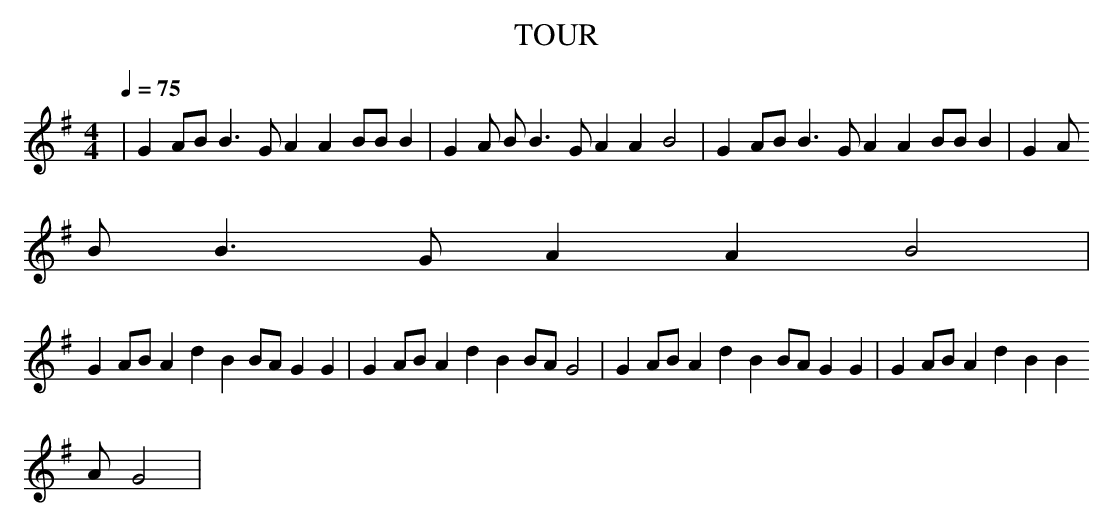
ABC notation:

X:1
T:TOUR
M:4/4
L:1/4
Q:1/4=75
K:G
|GA/2B/2B3/2G/2 AAB/2B/2B|GA/2 B<BG/2 AAB2|GA/2B/2B3/2G/2 AAB/2B/2B|GA/2
 B<BG/2 AAB2|
GA/2B/2Ad BB/2A/2GG|GA/2B/2Ad BB/2A/2G2|GA/2B/2Ad BB/2A/2GG|GA/2B/2Ad BB
/2A/2G2|
